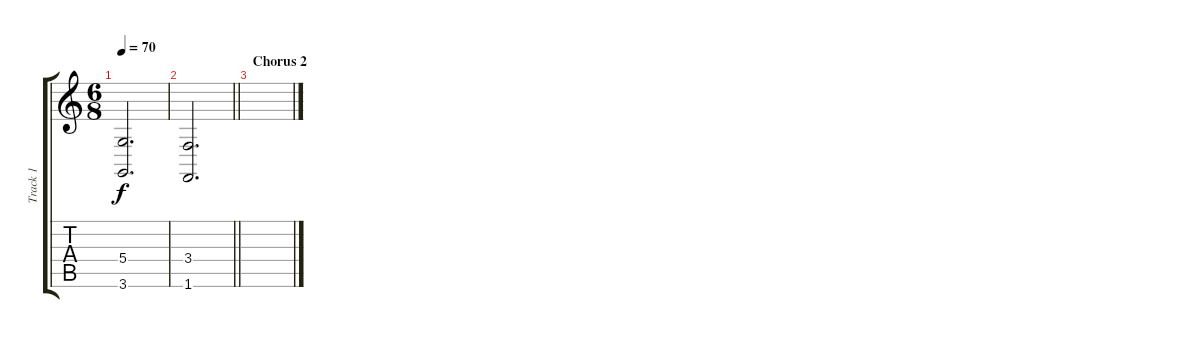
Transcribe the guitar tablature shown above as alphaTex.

\track ("Track 1" "Track 1") {instrument acousticgrandpiano}
\staff {score tabs}
\tuning (E4 B3 G3 D3 A2 E2) {hide}
\ts (6 8)
\tempo 70
\clef g2
\ks c
(5.4 3.6).2{d dy f} |
\barLineRight lightlight
(3.4 1.6).2{d} |
\section ("" "Chorus 2")
